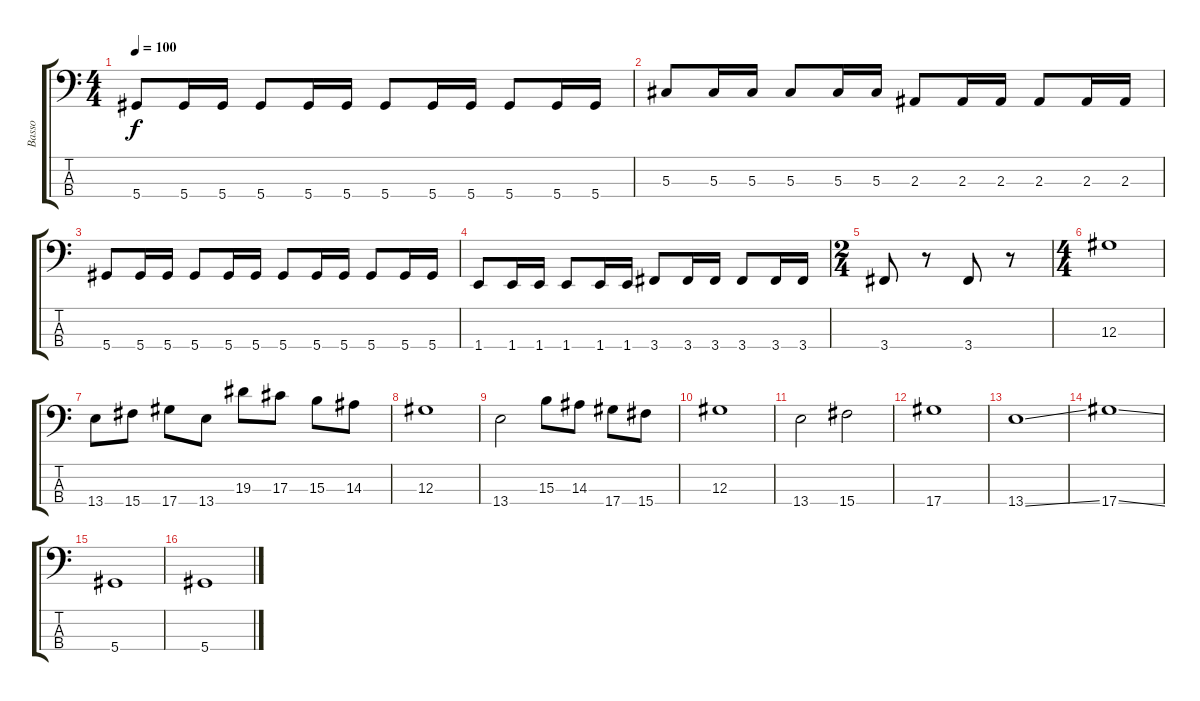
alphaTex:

\track ("Basso" "Basso") {instrument electricbassfinger}
\staff {score tabs}
\tuning (Gb2 Db2 Ab1 Eb1) {hide}
\ts (4 4)
\tempo 100
\clef f4
\ks c
5.4.8{dy f} 5.4.16 5.4.16 5.4.8 5.4.16 5.4.16 5.4.8 5.4.16 5.4.16 5.4.8 5.4.16 5.4.16 |
5.3.8 5.3.16 5.3.16 5.3.8 5.3.16 5.3.16 2.3.8 2.3.16 2.3.16 2.3.8 2.3.16 2.3.16 |
5.4.8 5.4.16 5.4.16 5.4.8 5.4.16 5.4.16 5.4.8 5.4.16 5.4.16 5.4.8 5.4.16 5.4.16 |
1.4.8 1.4.16 1.4.16 1.4.8 1.4.16 1.4.16 3.4.8 3.4.16 3.4.16 3.4.8 3.4.16 3.4.16 |
\ts (2 4)
3.4.8 r.8 3.4.8 r.8 |
\ts (4 4)
12.3.1 |
13.4.8 15.4.8 17.4.8 13.4.8 19.3.8 17.3.8 15.3.8 14.3.8 |
12.3.1 |
13.4.2 15.3.8 14.3.8 17.4.8 15.4.8 |
12.3.1 |
13.4.2 15.4.2 |
17.4.1 |
13.4{ss}.1 |
17.4{ss}.1 |
5.4.1 |
5.4.1
